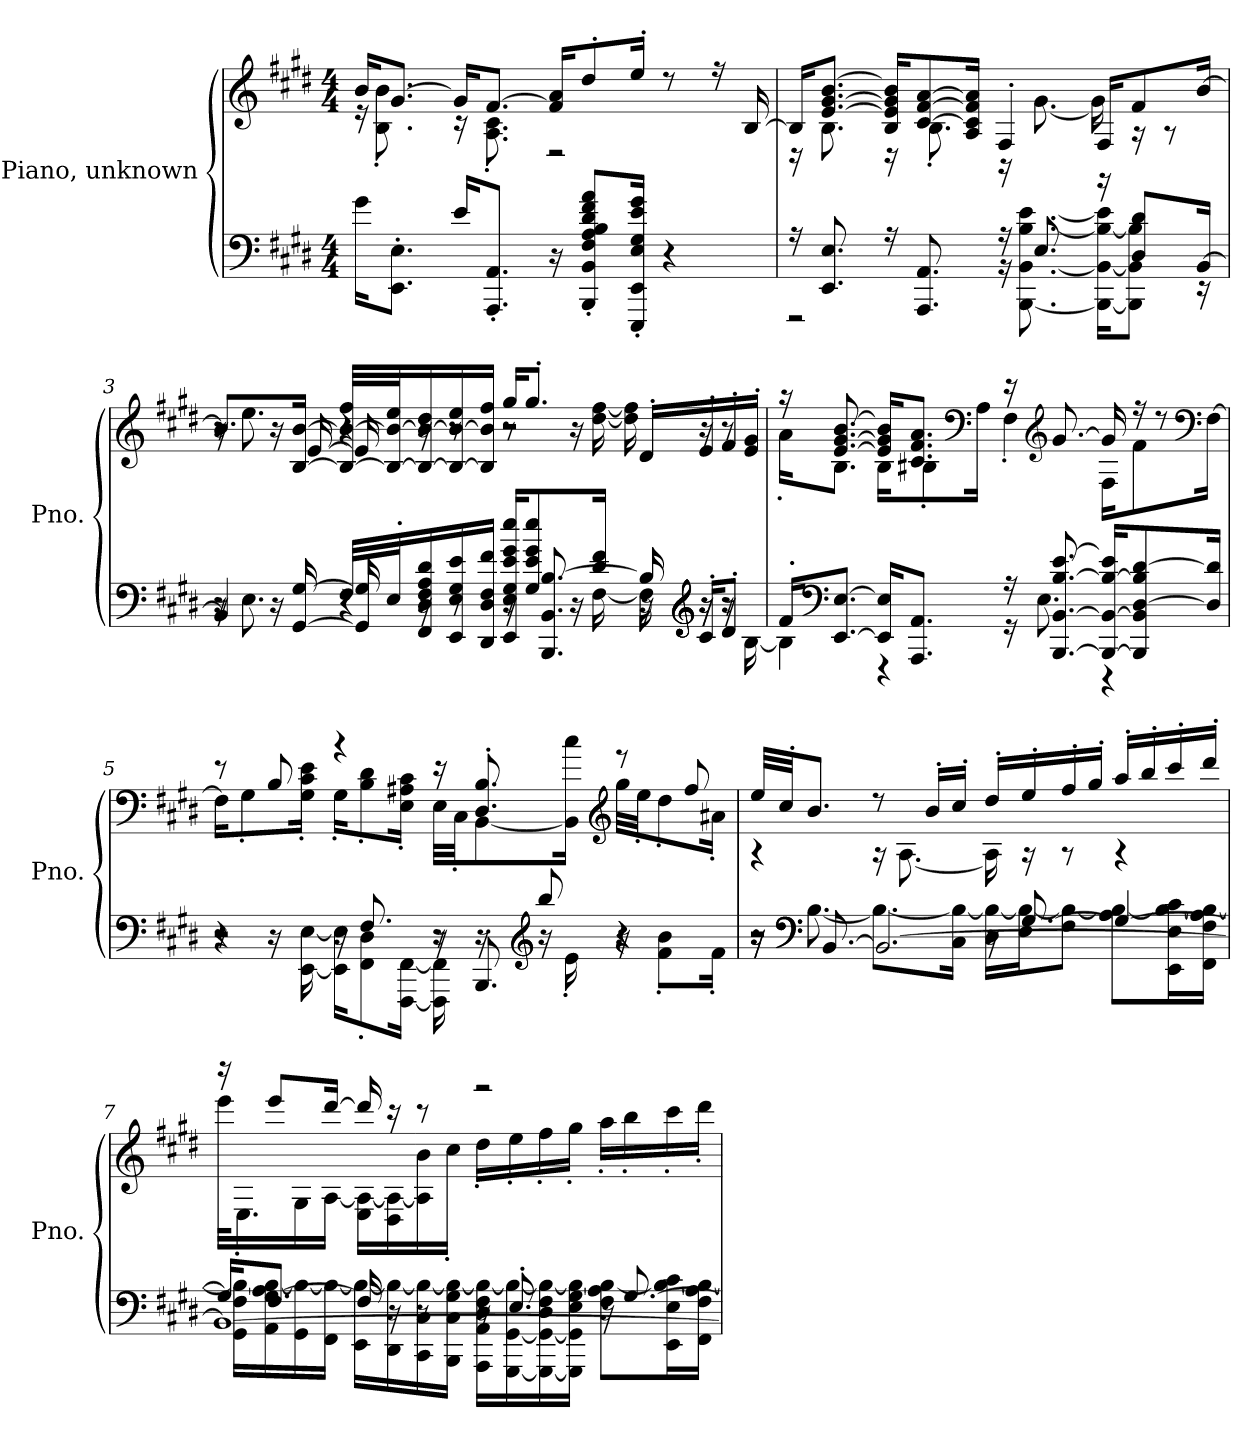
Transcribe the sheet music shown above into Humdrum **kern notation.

**kern	**kern
*part1	*part1
*staff2	*staff1
*I"Piano, unknown	*
*I'Pno.	*
*clefF4	*clefG2
*k[f#c#g#d#]	*k[f#c#g#d#]
*M4/4	*M4/4
*MM120	*MM120
=1	=1
*	*^
16g#\KL	16b/KL	16r
8.EE\' 8.E\'J	[8.g#/J	8.B\' 8.b\'
16e/KL	16g#/KL]	16r
8.AAA/' 8.AA/'J	[8.f#/J	8.A\' 8.c#\'
16r	16f#/] 16a/KL	2r
8BBB/' 8BB/' 8F#/' 8A/' 8B/' 8d#/' 8f#/' 8a/'L	8dd#'/	.
16EEE/' 16EE/' 16E/' 16G#/' 16e/' 16g#/'Jk	16ee'/Jk	.
4r	8r	.
.	16r	.
.	[16B/	.
=2	=2	=2
*^	*	*
16r	2r	16B/KL]	16r
8.EE/ 8.E/	.	[8.e/ [8.g#/ [8.b/J	8.B\
16r	.	16B/ 16e/] 16g#/] 16b/]KL	16r
8.AAA/ 8.AA/	.	[8c#/ [8f#/ [8a/	8.B'\
.	.	16A/ 16c#/] 16f#/] 16a/]Jk	.
16r	16r	4F#'/	16r
8.E/	[8.BBB\ [8.BB\ [8.B\ [8.e\	.	[8.g#\
16r	16BBB\_ 16BB\_ 16B\_ 16e\]KL	16F#/KL	16g#\]
8D#/ 8d#/L	8BBB\] 8BB\] 8B\]J	8f#/	16r
.	.	.	8r
[16BB/Jk	16r	[16b/Jk	.
!!LO:LB:g=z
=3	=3	=3	=3
*	*^	*	*^
4BB/]	16r	8r	8.b/L]	16r	8r
.	8.E\	.	.	8.ee\	.
.	.	16r	.	.	16r
.	.	[16GG#/ [16G#/	[16B/ [16b/Jk	.	[16e/
32F#/LLL	4r	16GG#/] 16G#/]	32B/_ 32b/_ 32ff#/LLL	4r	16e/]
32E'/J	.	.	32B/_ 32b/_ 32ee/J	.	.
16FF#/ 16D#/ 16F#/ 16A/ 16d#/	.	16r	16B/_ 16b/_ 16dd#/	.	16r
16EE/ 16E/ 16G#/ 16e/	.	8r	16B/_ 16b/_ 16ee/	.	8r
16DD#/ 16D#/ 16F#/ 16f#/JJ	.	.	16B/] 16b/] 16ff#/JJ	.	.
16EE/ 16E/ 16G#/ 16e/ 16g#/ 16ee/KL	8r	16r	16gg#/KL	8r	2r
8G#/ 8e/ 8g#/ 8ee/	.	8.BBB/ 8.BB/ [8.B/	8.gg#'/J	.	.
.	16r	.	.	16r	.
16d#/ 16f#/Jk	[16F#\	.	.	[16dd#\ [16ff#\	.
16r	16F#\]	16B/]	16d#'/LL	16dd#\] 16ff#\]	.
*clefG2	*	*	*	*	*
16c#'/KL	16r	16r	16e'/	16r	.
8d#'/J	16r	8r	16f#'/	8r	.
.	[16B\	.	16e/' 16g#/'JJ	.	.
*	*v	*v	*	*	*
*	*	*	*v	*v
!!LO:LB:g=z
=4	=4	=4	=4
16f#'/KL	4B\]	16r	16a'\KL
*clefF4	*	*	*
[8.EE/ [8.E/J	.	[8.e/ [8.g#/ [8.b/	8.B\J
16EE/] 16E/]KL	4r	16e/] 16g#/] 16b/]KL	16B\KL
8.AAA/ 8.AA/J	.	8.c#/ 8.f#/ 8.a/J	8B#X'\
*	*	*clefF4	*
.	.	.	16A\Jk
16r	16r	16r	4F#'\
*	*	*clefG2	*
[8.BBB/ [8.BB/ [8.B/ [8.e/	8.E\	[8.g#/	.
16BBB/_ 16BB/_ 16B/_ 16e/]KL	4r	16g#/]	16F#\KL
8BBB/] 8BB/] [8D#/ 8B/] [8d#/	.	16r	8f#\
.	.	8r	.
*	*	*clefF4	*
16D#/] 16d#/]Jk	.	.	[16F#\Jk
!!LO:LB:g=z	!!
=5	=5	=5	=5
*	*^	*	*
2r	8r	4r	8r	16F#\KL]
.	.	.	.	8G#'\
.	16r	.	8B/	.
.	[16EE\ [16E\	.	.	16G#\' 16c#\' 16e\'Jk
.	16EE\] 16E\]KL	16r	4r	16G#'\KL
.	8FF#\' 8D#\'	8.F#/	.	8B\' 8d#\'
.	[16FFF#\ [16FF#\Jk	.	.	16E\' 16A#X\' 16c#\'Jk
8r	16FFF#\] 16FF#\]	16r	16r	32E\LLL
.	.	.	.	32C#'\JJ
.	16r	8.BBB'/	8.D#/' 8.B/'	[8BB\
*clefG2	*	*	*	*
8bb/	16r	.	.	.
.	16e'\	.	.	16BB\] 16cc#\Jk
*	*	*	*clefG2	*
4r	16r	4r	8r	32gg#\LLL
.	.	.	.	32ee'\JJ
.	8f#\' 8b\'L	.	.	8dd#'\
.	.	.	8ff#/	.
.	16f#'\Jk	.	.	16a#X'\Jk
!!LO:LB:g=z	!!
=6	=6	=6	=6	=6
2r	16r	16r	32ee/LLL	4r
.	.	.	32cc#'/JJ	.
*clefF4	*	*	*	*
.	[8.B\	[8.BB/	8.b/J	.
.	8.B\L_	2.BB/_	8r	16r
.	.	.	.	[8.A\
.	.	.	16b'/LL	.
.	16C#\ 16B\_Jk	.	16cc#'/JJ	.
16r	16D#\ 16B\_LL	.	16dd#'/LL	16A\]
[8.G#/	16E\ 16B\_J	.	16ee'/	16r
.	8F#\ 8B\_J	.	16ff#'/	8r
.	.	.	16gg#'/JJ	.
4G#/_	8A\ 8B\_L	.	16aa'/LL	4r
.	.	.	16bb'/	.
.	16EE\ 16E\ 16B\_ 16c#\L	.	16ccc#'/	.
.	16FF#\ 16F#\ 16A\ 16B\_JJ	.	16ddd#'/JJ	.
!!LO:LB:g=z	!!
=7	=7	=7	=7	=7
16G#/KL]	16GG#\ 16F#\ 16B\_LL	1BB_	16r	32eee\KLL
.	.	.	.	16.E'\
[8.F#/J	16AA\ 16G#\ 16A\ 16B\_	.	8eee/L	.
.	16GG#\ 16B\_	.	.	16G#\
.	16FF#\ 16B\_JJ	.	[16ddd#/Jk	[16A\JJ
16F#/]	16EE\ 16B\_LL	.	16ddd#/]	16E\ 16A\_LL
16r	16DD#\ 16B\_	.	16r	16D#\ 16A\_
8r	16CC#\ 16C#\ 16B\_	.	8r	16A\] 16b\
.	16BBB\ 16C#\ 16G#\ 16B\_JJ	.	.	16cc#'\JJ
16r	16AAA\ 16AA\ 16D#\ 16F#\ 16B\_LL	.	2r	16dd#'\LL
8.E'/	[16GGG#\ [16GG#\ 16B\_	.	.	16ee'\
.	16GGG#\_ 16GG#\_ 16D#\ 16F#\ 16B\_	.	.	16ff#'\
.	16GGG#\] 16GG#\] 16E\ 16G#\ 16B\_JJ	.	.	16gg#'\JJ
16r	8F#\ 8A\ 8B\_L	.	.	16aa'\LL
[8.G#/	.	.	.	16bb'\
.	16EE\ 16E\ 16B\_ 16c#\L	.	.	16ccc#'\
.	16FF#\ 16F#\ 16A\ 16B\_JJ	.	.	16ddd#'\JJ
*v	*v	*v	*	*
*	*v	*v
=	=
*-	*-
